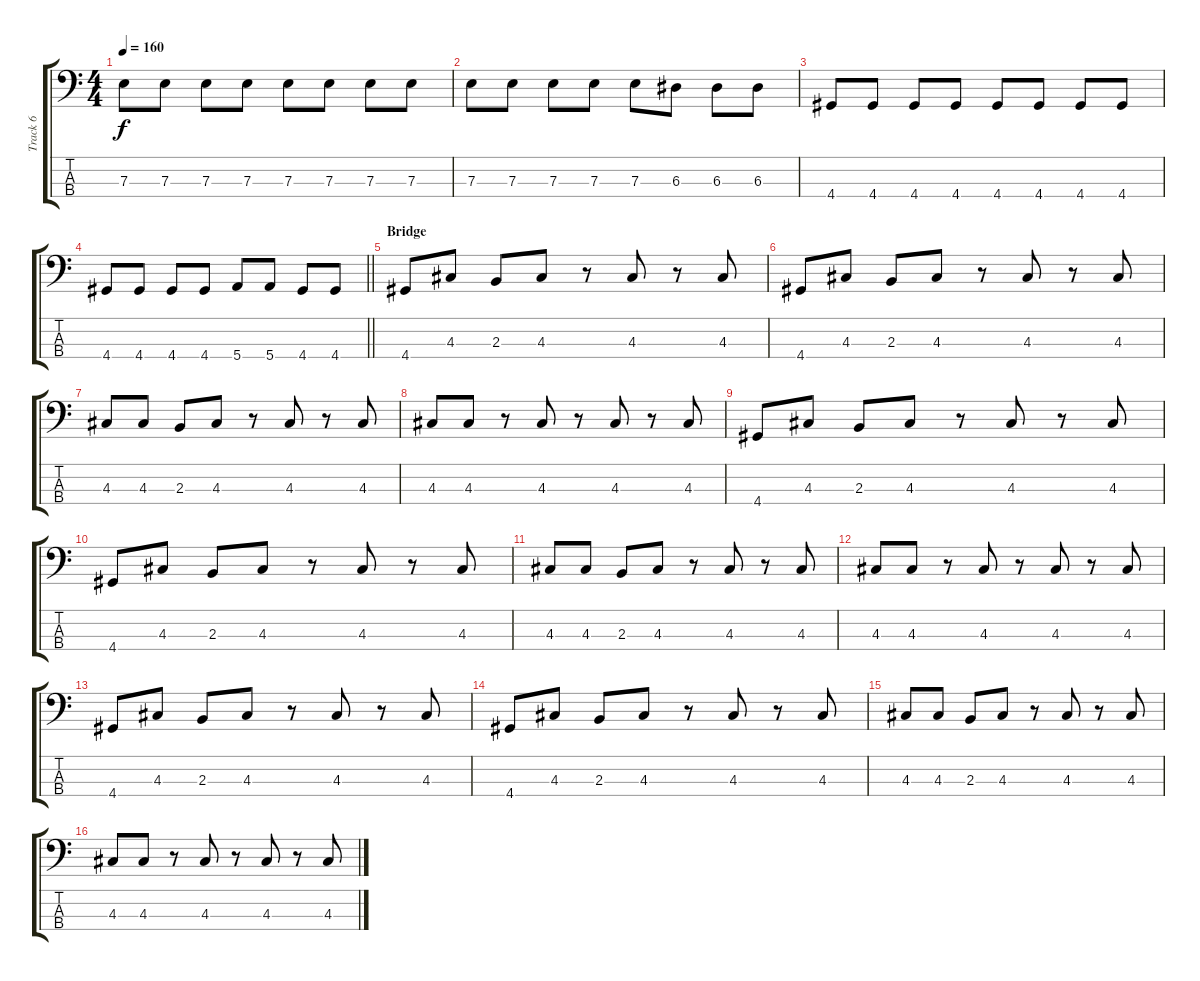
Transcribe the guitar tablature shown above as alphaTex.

\track ("Track 6" "Track 6") {instrument electricbassfinger}
\staff {score tabs}
\tuning (G2 D2 A1 E1) {hide}
\ts (4 4)
\tempo 160
\clef f4
\ks c
7.3.8{dy f} 7.3.8 7.3.8 7.3.8 7.3.8 7.3.8 7.3.8 7.3.8 |
7.3.8 7.3.8 7.3.8 7.3.8 7.3.8 6.3.8 6.3.8 6.3.8 |
4.4.8 4.4.8 4.4.8 4.4.8 4.4.8 4.4.8 4.4.8 4.4.8 |
\barLineRight lightlight
4.4.8 4.4.8 4.4.8 4.4.8 5.4.8 5.4.8 4.4.8 4.4.8 |
\section ("" "Bridge")
4.4.8 4.3.8 2.3.8 4.3.8 r.8 4.3.8 r.8 4.3.8 |
4.4.8 4.3.8 2.3.8 4.3.8 r.8 4.3.8 r.8 4.3.8 |
4.3.8 4.3.8 2.3.8 4.3.8 r.8 4.3.8 r.8 4.3.8 |
4.3.8 4.3.8 r.8 4.3.8 r.8 4.3.8 r.8 4.3.8 |
4.4.8 4.3.8 2.3.8 4.3.8 r.8 4.3.8 r.8 4.3.8 |
4.4.8 4.3.8 2.3.8 4.3.8 r.8 4.3.8 r.8 4.3.8 |
4.3.8 4.3.8 2.3.8 4.3.8 r.8 4.3.8 r.8 4.3.8 |
4.3.8 4.3.8 r.8 4.3.8 r.8 4.3.8 r.8 4.3.8 |
4.4.8 4.3.8 2.3.8 4.3.8 r.8 4.3.8 r.8 4.3.8 |
4.4.8 4.3.8 2.3.8 4.3.8 r.8 4.3.8 r.8 4.3.8 |
4.3.8 4.3.8 2.3.8 4.3.8 r.8 4.3.8 r.8 4.3.8 |
4.3.8 4.3.8 r.8 4.3.8 r.8 4.3.8 r.8 4.3.8
